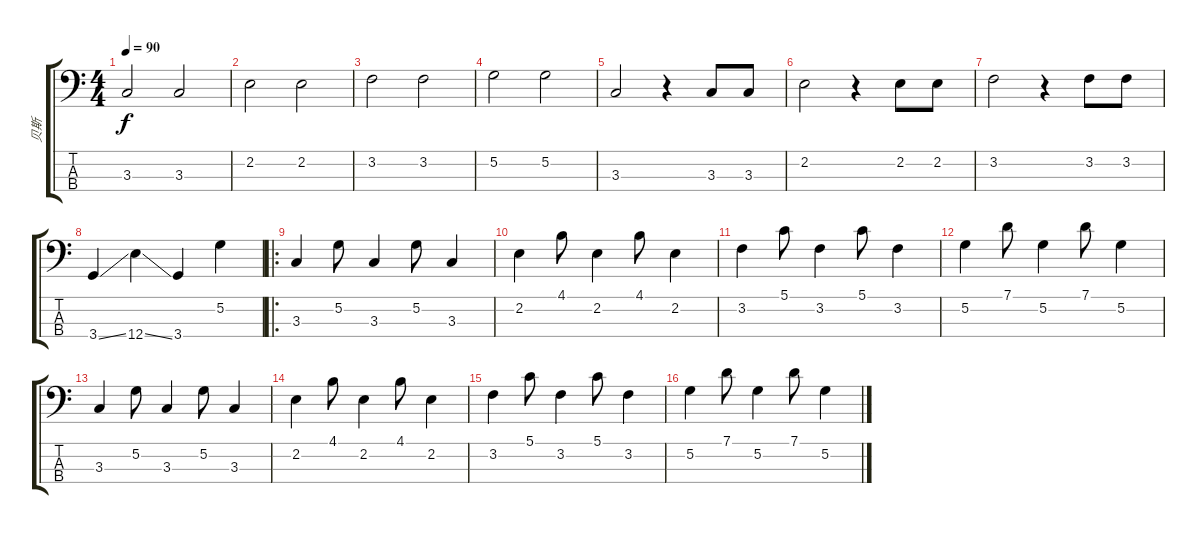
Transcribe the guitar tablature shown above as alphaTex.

\track ("贝斯" "贝斯") {instrument electricbassfinger}
\staff {score tabs}
\tuning (G2 D2 A1 E1) {hide}
\ts (4 4)
\tempo 90
\clef f4
\ks c
3.3.2{dy f} 3.3.2 |
2.2.2 2.2.2 |
3.2.2 3.2.2 |
5.2.2 5.2.2 |
3.3.2 r.4 3.3.8 3.3.8 |
2.2.2 r.4 2.2.8 2.2.8 |
3.2.2 r.4 3.2.8 3.2.8 |
3.4{ss}.4 12.4{ss}.4 3.4.4 5.2.4 |
\ro
3.3.4 5.2.8 3.3.4 5.2.8 3.3.4 |
2.2.4 4.1.8 2.2.4 4.1.8 2.2.4 |
3.2.4 5.1.8 3.2.4 5.1.8 3.2.4 |
5.2.4 7.1.8 5.2.4 7.1.8 5.2.4 |
3.3.4 5.2.8 3.3.4 5.2.8 3.3.4 |
2.2.4 4.1.8 2.2.4 4.1.8 2.2.4 |
3.2.4 5.1.8 3.2.4 5.1.8 3.2.4 |
5.2.4 7.1.8 5.2.4 7.1.8 5.2.4
